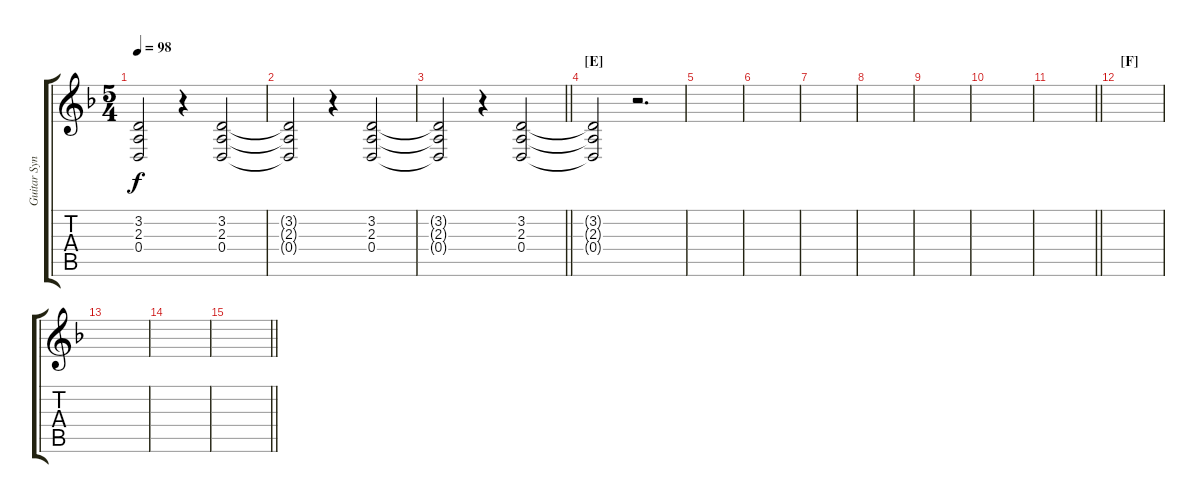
\track ("Guitar Synth" "Guitar Syn") {instrument lead2sawtooth}
\staff {score tabs}
\tuning (E4 B3 G3 D3 A2 D2) {hide}
\ts (5 4)
\tempo 98
\clef g2
\ks dminor
(3.2{t} 2.3{t} 0.4{t}).2{dy f volume 0} r.4{volume 3} (3.2 2.3 0.4).2{volume 6} |
(3.2{t} 2.3{t} 0.4{t}).2{volume 0} r.4{volume 3} (3.2 2.3 0.4).2{volume 6} |
\barLineRight lightlight
(3.2{t} 2.3{t} 0.4{t}).2{volume 0} r.4{volume 3} (3.2 2.3 0.4).2{volume 6} |
\section ("" "[E]")
(3.2{t} 2.3{t} 0.4{t}).2{volume 0} r.2{d} |
|
|
|
|
|
|
\barLineRight lightlight
|
\section ("" "[F]")
|
|
|
\barLineRight lightlight
